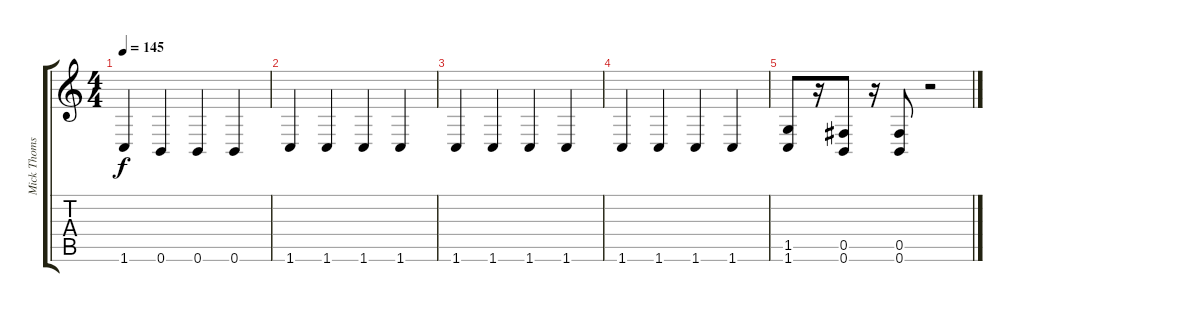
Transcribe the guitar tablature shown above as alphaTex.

\track ("Mick Thomson" "Mick Thoms") {instrument distortionguitar}
\staff {score tabs}
\tuning (Db4 Ab3 E3 B2 Gb2 B1) {hide}
\ts (4 4)
\tempo 145
\clef g2
\ks c
1.6.4{dy f} 0.6.4 0.6.4 0.6.4 |
1.6.4 1.6.4 1.6.4 1.6.4 |
1.6.4 1.6.4 1.6.4 1.6.4 |
1.6.4 1.6.4 1.6.4 1.6.4 |
(1.5 1.6).8 r.16 (0.5 0.6).8 r.16 (0.5 0.6).8 r.2
